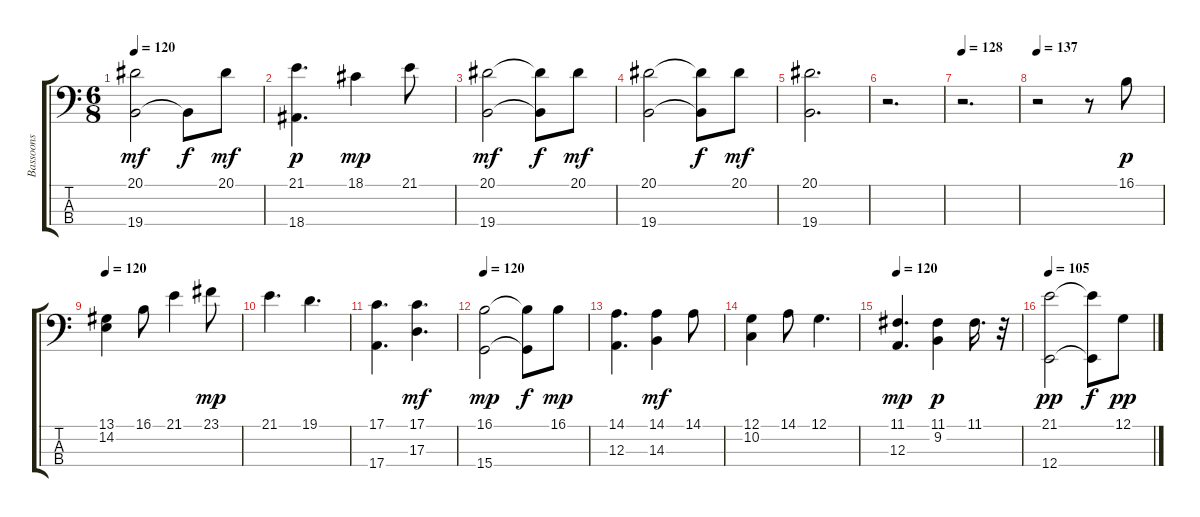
\track ("Bassoons" "Bassoons") {instrument bassoon}
\staff {score tabs}
\tuning (G2 D2 A1 E1) {hide}
\ts (6 8)
\tempo 120
\clef f4
\ks c
(20.1 19.4).2{dy mf} 19.4{t}.8{dy f} 20.1.8{dy mf} |
(21.1 18.4).4{d dy p} 18.1.4{dy mp} 21.1.8 |
(20.1 19.4).2{dy mf} (20.1{t} 19.4{t}).8{dy f} 20.1.8{dy mf} |
(20.1 19.4).2 (20.1{t} 19.4{t}).8{dy f} 20.1.8{dy mf} |
(20.1 19.4).2{d} |
r.2{d} |
\tempo 128
r.2{d} |
\tempo 137
r.2 r.8 16.1.8{dy p} |
\tempo 120
(13.1 14.2).4 16.1.8 21.1.4 23.1.8{dy mp} |
21.1.4{d} 19.1.4{d} |
(17.1 17.4).4{d} (17.1 17.3).4{d dy mf} |
\tempo 120
(16.1 15.4).2{dy mp} (16.1{t} 15.4{t}).8{dy f} 16.1.8{dy mp} |
(14.1 12.3).4{d} (14.1 14.3).4{dy mf} 14.1.8 |
(12.1 10.2).4 14.1.8 12.1.4{d} |
\tempo 120
(11.1 12.3).4{d dy mp} (11.1 9.2).4{dy p} 11.1.16{d} r.32 |
\tempo 105
(21.1 12.4).2{dy pp} (21.1{t} 12.4{t}).8{dy f} 12.1.8{dy pp}
